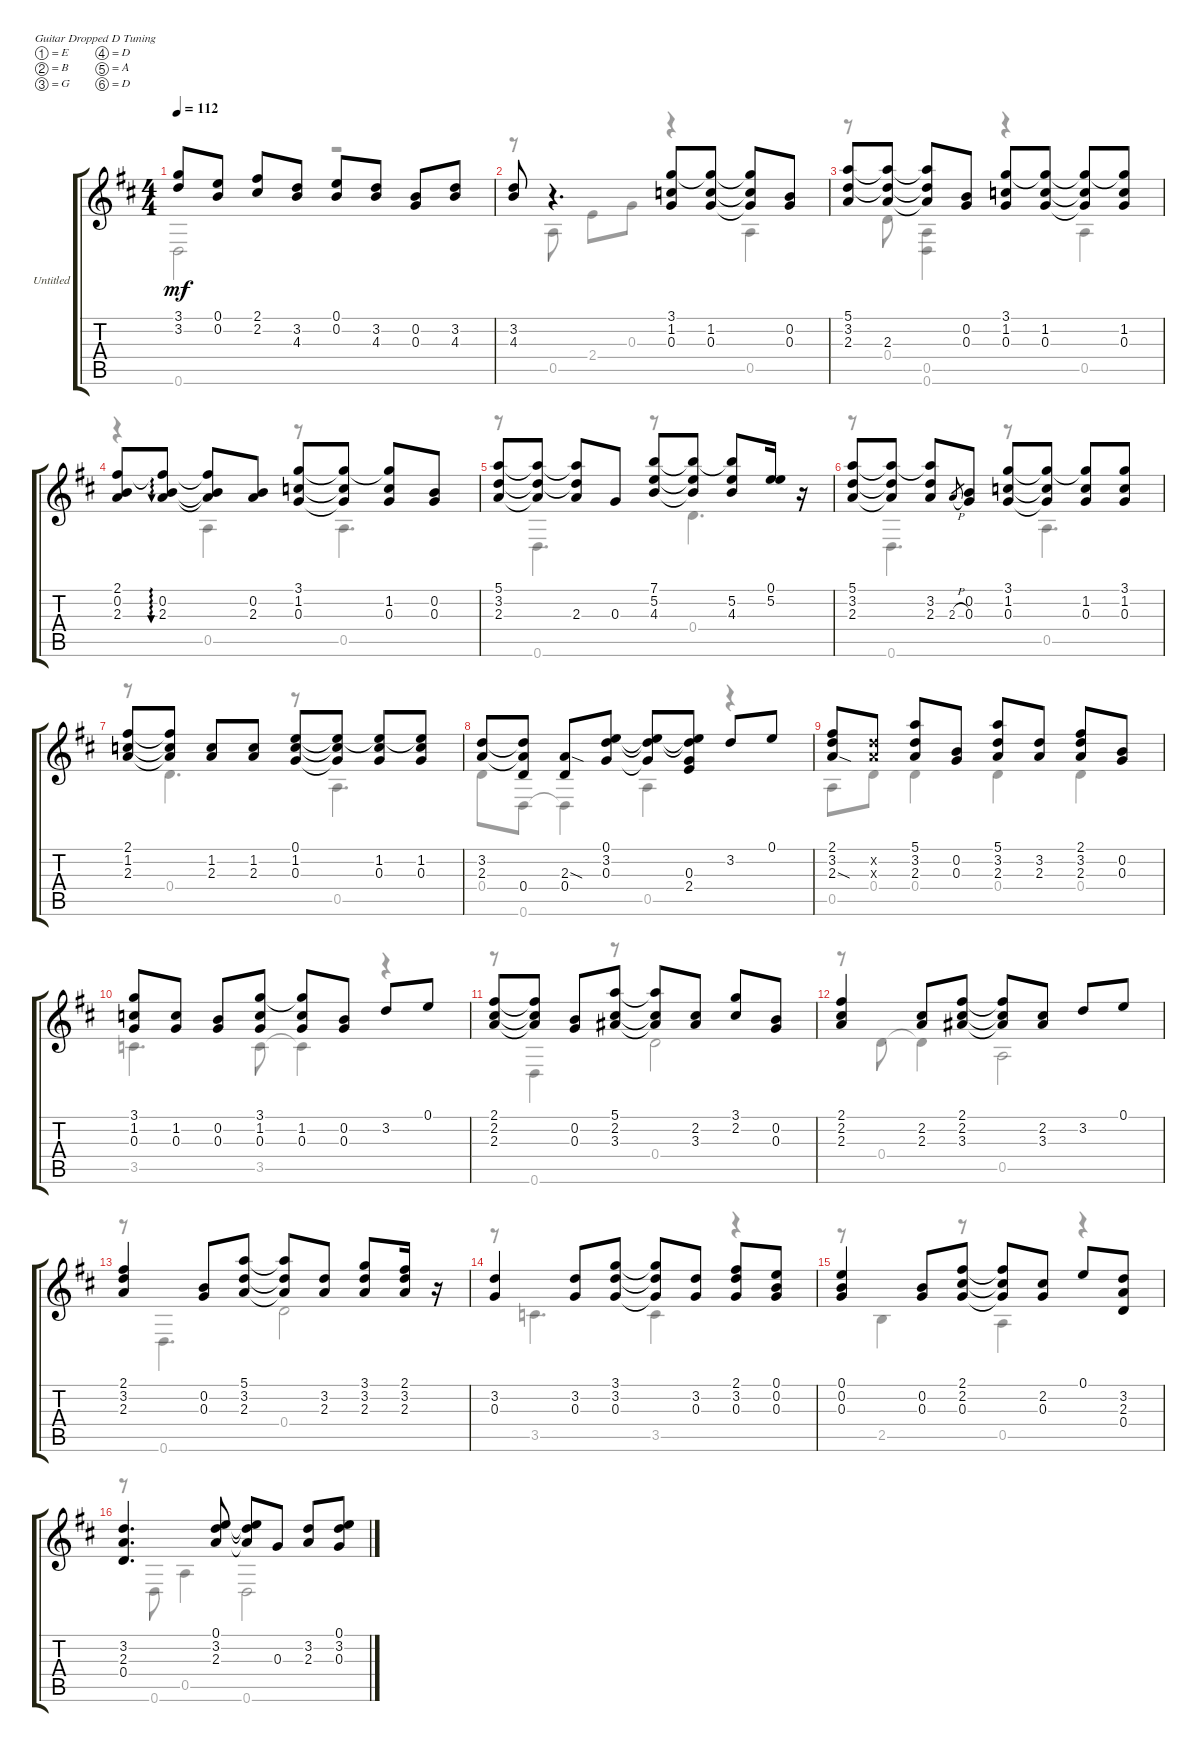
\bracketExtendMode groupsimilarinstruments
\firstSystemTrackNameOrientation horizontal
\otherSystemsTrackNameOrientation horizontal
\track ("Untitled" "Untitled") {instrument acousticguitarnylon}
\staff {score tabs}
\tuning (E4 B3 G3 D3 A2 D2)
\voice
\ts (4 4)
\tempo 112
\clef g2
\ks bminor
(3.1 3.2).8{dy mf} (0.1 0.2).8 (2.1 2.2).8 (3.2 4.3).8 (0.1 0.2).8 (3.2 4.3).8 (0.2 0.3).8 (3.2 4.3).8 |
(3.2 4.3).8 r.4{d} (3.1 1.2 0.3).8 (3.1{t} 1.2 0.3).8 (3.1{t} 1.2{t} 0.3{t}).8 (0.2 0.3).8 |
(5.1 3.2 2.3).8 (5.1{t} 3.2{t} 2.3).8 (5.1{t} 3.2{t} 2.3{t}).8 (0.2 0.3).8 (3.1 1.2 0.3).8 (3.1{t} 1.2 0.3).8 (3.1{t} 1.2{t} 0.3{t}).8 (3.1{t} 1.2 0.3).8 |
(2.1 0.2 2.3).8 (2.1{t} 0.2 2.3).8{au 0} (2.1{t} 0.2{t} 2.3{t}).8 (0.2 2.3).8 (3.1 1.2 0.3).8 (3.1{t} 1.2{t} 0.3{t}).8 (3.1{t} 1.2 0.3).8 (0.2 0.3).8 |
(5.1 3.2 2.3).8 (5.1{t} 3.2{t} 2.3{t}).8 (5.1{t} 3.2{t} 2.3).8 0.3.8 (7.1 5.2 4.3).8 (7.1{t} 5.2{t} 4.3{t}).8 (7.1{t} 5.2 4.3).8 (0.1 5.2).16 r.16 |
(5.1 3.2 2.3).8 (5.1{t} 3.2{t} 2.3{t}).8 (5.1{t} 3.2 2.3).8 2.3{h}.8{gr} (0.2 0.3).8 (3.1 1.2 0.3).8 (3.1{t} 1.2{t} 0.3{t}).8 (3.1{t} 1.2 0.3).8 (3.1 1.2 0.3).8 |
(2.1 1.2 2.3).8 (2.1{t} 1.2{t} 2.3{t}).8 (1.2 2.3).8 (1.2 2.3).8 (0.1 1.2 0.3).8 (0.1{t} 1.2{t} 0.3{t}).8 (0.1{t} 1.2 0.3).8 (0.1{t} 1.2 0.3).8 |
(3.2 2.3).8 (3.2{t} 2.3{t} 0.4).8 (2.3{sod} 0.4).8 (0.1 3.2 0.3).8 (0.1{t} 3.2{t} 0.3{t}).8 (0.1{t} 3.2{t} 0.3 2.4).8 3.2.8 0.1.8 |
(2.1 3.2 2.3{sod}).8 (3.2{x} 2.3{x}).8 (5.1 3.2 2.3).8 (0.2 0.3).8 (5.1 3.2 2.3).8 (3.2 2.3).8 (2.1 3.2 2.3).8 (0.2 0.3).8 |
(3.1 1.2 0.3).8 (1.2 0.3).8 (0.2 0.3).8 (3.1 1.2 0.3).8 (3.1{t} 1.2 0.3).8 (0.2 0.3).8 3.2.8 0.1.8 |
(2.1 2.2 2.3).8 (2.1{t} 2.2{t} 2.3{t}).8 (0.2 0.3).8 (5.1 2.2 3.3).8 (5.1{t} 2.2{t} 3.3{t}).8 (2.2 3.3).8 (3.1 2.2).8 (0.2 0.3).8 |
(2.1 2.2 2.3).4 (2.2 2.3).8 (2.1 2.2 3.3).8 (2.1{t} 2.2{t} 3.3{t}).8 (2.2 3.3).8 3.2.8 0.1.8 |
(2.1 3.2 2.3).4 (0.2 0.3).8 (5.1 3.2 2.3).8 (5.1{t} 3.2{t} 2.3{t}).8 (3.2 2.3).8 (3.1 3.2 2.3).8 (2.1 3.2 2.3).16 r.16 |
(3.2 0.3).4 (3.2 0.3).8 (3.1 3.2 0.3).8 (3.1{t} 3.2{t} 0.3{t}).8 (3.2 0.3).8 (2.1 3.2 0.3).8 (0.1 0.2 0.3).8 |
(0.1 0.2 0.3).4 (0.2 0.3).8 (2.1 2.2 0.3).8 (2.1{t} 2.2{t} 0.3{t}).8 (2.2 0.3).8 0.1.8 (3.2 2.3 0.4).8 |
(3.2 2.3 0.4).4{d} (0.1 3.2 2.3).8 (0.1{t} 3.2{t} 2.3{t}).8 0.3.8 (3.2 2.3).8 (0.1 3.2 0.3).8
\voice
\clef g2
\ottava regular
\simile none
\ks bminor
0.6{t}.2{dy mf} r.2 |
r.8 0.5.8 2.4.8 0.3.8 r.4 0.5.4 |
r.8 0.4.8 (0.5 0.6).4 r.4 0.5.4 |
r.4 0.5.4 r.8 0.5.4{d} |
r.8 0.6.4{d} r.8 0.4.4{d} |
r.8 0.6.4{d} r.8 0.5.4{d} |
r.8 0.4.4{d} r.8 0.5.4{d} |
0.4.8 0.6.8 0.6{t}.4 0.5.4 r.4 |
0.5.8 0.4.8 0.4.4 0.4.4 0.4.4 |
3.5.4{d} 3.5.8 3.5{t}.4 r.4 |
r.8 0.6.4 r.8 0.4.2 |
r.8 0.4.8 0.4{t}.4 0.5.2 |
r.8 0.6.4{d} 0.4.2 |
r.8 3.5.4{d} 3.5.4 r.4 |
r.8 2.5.4 r.8 0.5.4 r.4 |
r.8 0.6.8 0.5.4 0.6.2
